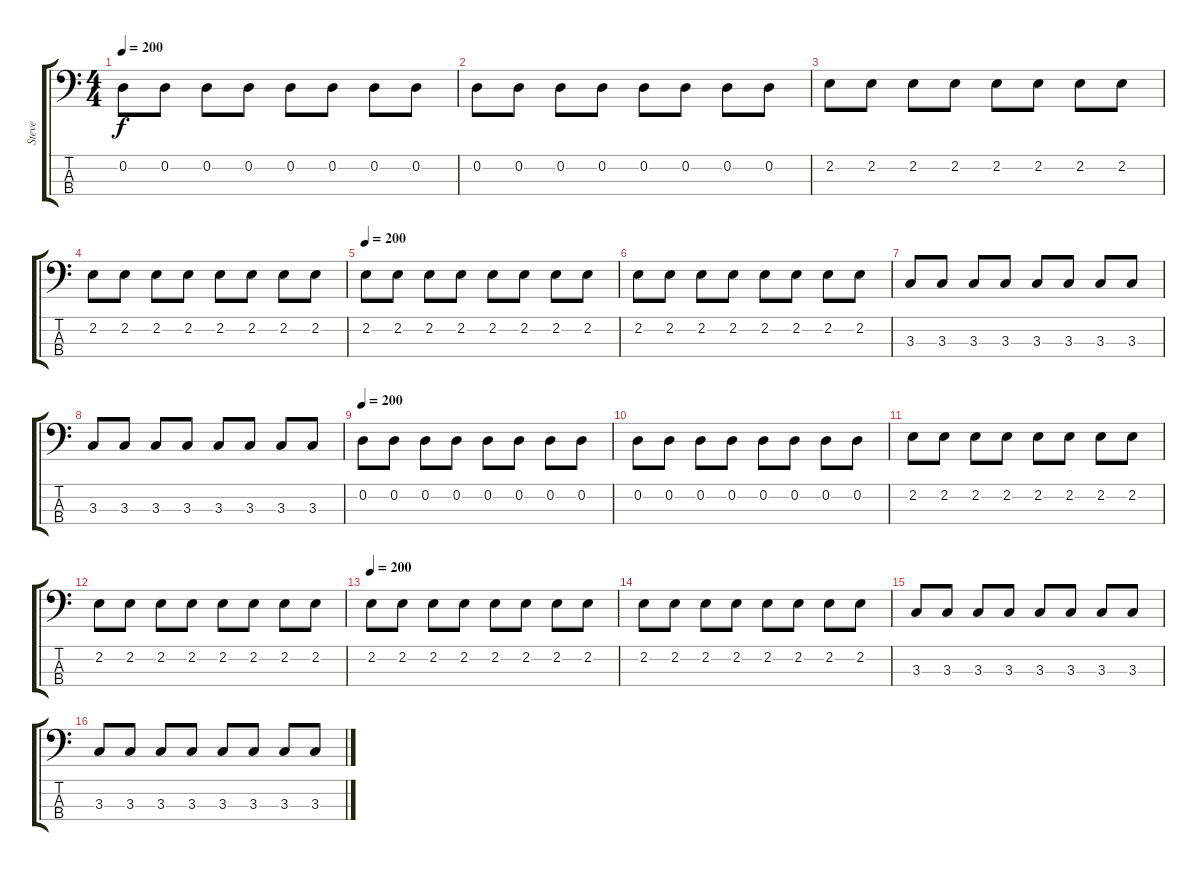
\track ("Steve" "Steve") {instrument electricbassfinger}
\staff {score tabs}
\tuning (G2 D2 A1 E1) {hide}
\ts (4 4)
\tempo 200
\clef f4
\ks c
0.2.8{dy f} 0.2.8 0.2.8 0.2.8 0.2.8 0.2.8 0.2.8 0.2.8 |
0.2.8 0.2.8 0.2.8 0.2.8 0.2.8 0.2.8 0.2.8 0.2.8 |
2.2.8 2.2.8 2.2.8 2.2.8 2.2.8 2.2.8 2.2.8 2.2.8 |
2.2.8 2.2.8 2.2.8 2.2.8 2.2.8 2.2.8 2.2.8 2.2.8 |
\tempo 200
2.2.8 2.2.8 2.2.8 2.2.8 2.2.8 2.2.8 2.2.8 2.2.8 |
2.2.8 2.2.8 2.2.8 2.2.8 2.2.8 2.2.8 2.2.8 2.2.8 |
3.3.8 3.3.8 3.3.8 3.3.8 3.3.8 3.3.8 3.3.8 3.3.8 |
3.3.8 3.3.8 3.3.8 3.3.8 3.3.8 3.3.8 3.3.8 3.3.8 |
\tempo 200
0.2.8 0.2.8 0.2.8 0.2.8 0.2.8 0.2.8 0.2.8 0.2.8 |
0.2.8 0.2.8 0.2.8 0.2.8 0.2.8 0.2.8 0.2.8 0.2.8 |
2.2.8 2.2.8 2.2.8 2.2.8 2.2.8 2.2.8 2.2.8 2.2.8 |
2.2.8 2.2.8 2.2.8 2.2.8 2.2.8 2.2.8 2.2.8 2.2.8 |
\tempo 200
2.2.8 2.2.8 2.2.8 2.2.8 2.2.8 2.2.8 2.2.8 2.2.8 |
2.2.8 2.2.8 2.2.8 2.2.8 2.2.8 2.2.8 2.2.8 2.2.8 |
3.3.8 3.3.8 3.3.8 3.3.8 3.3.8 3.3.8 3.3.8 3.3.8 |
3.3.8 3.3.8 3.3.8 3.3.8 3.3.8 3.3.8 3.3.8 3.3.8
